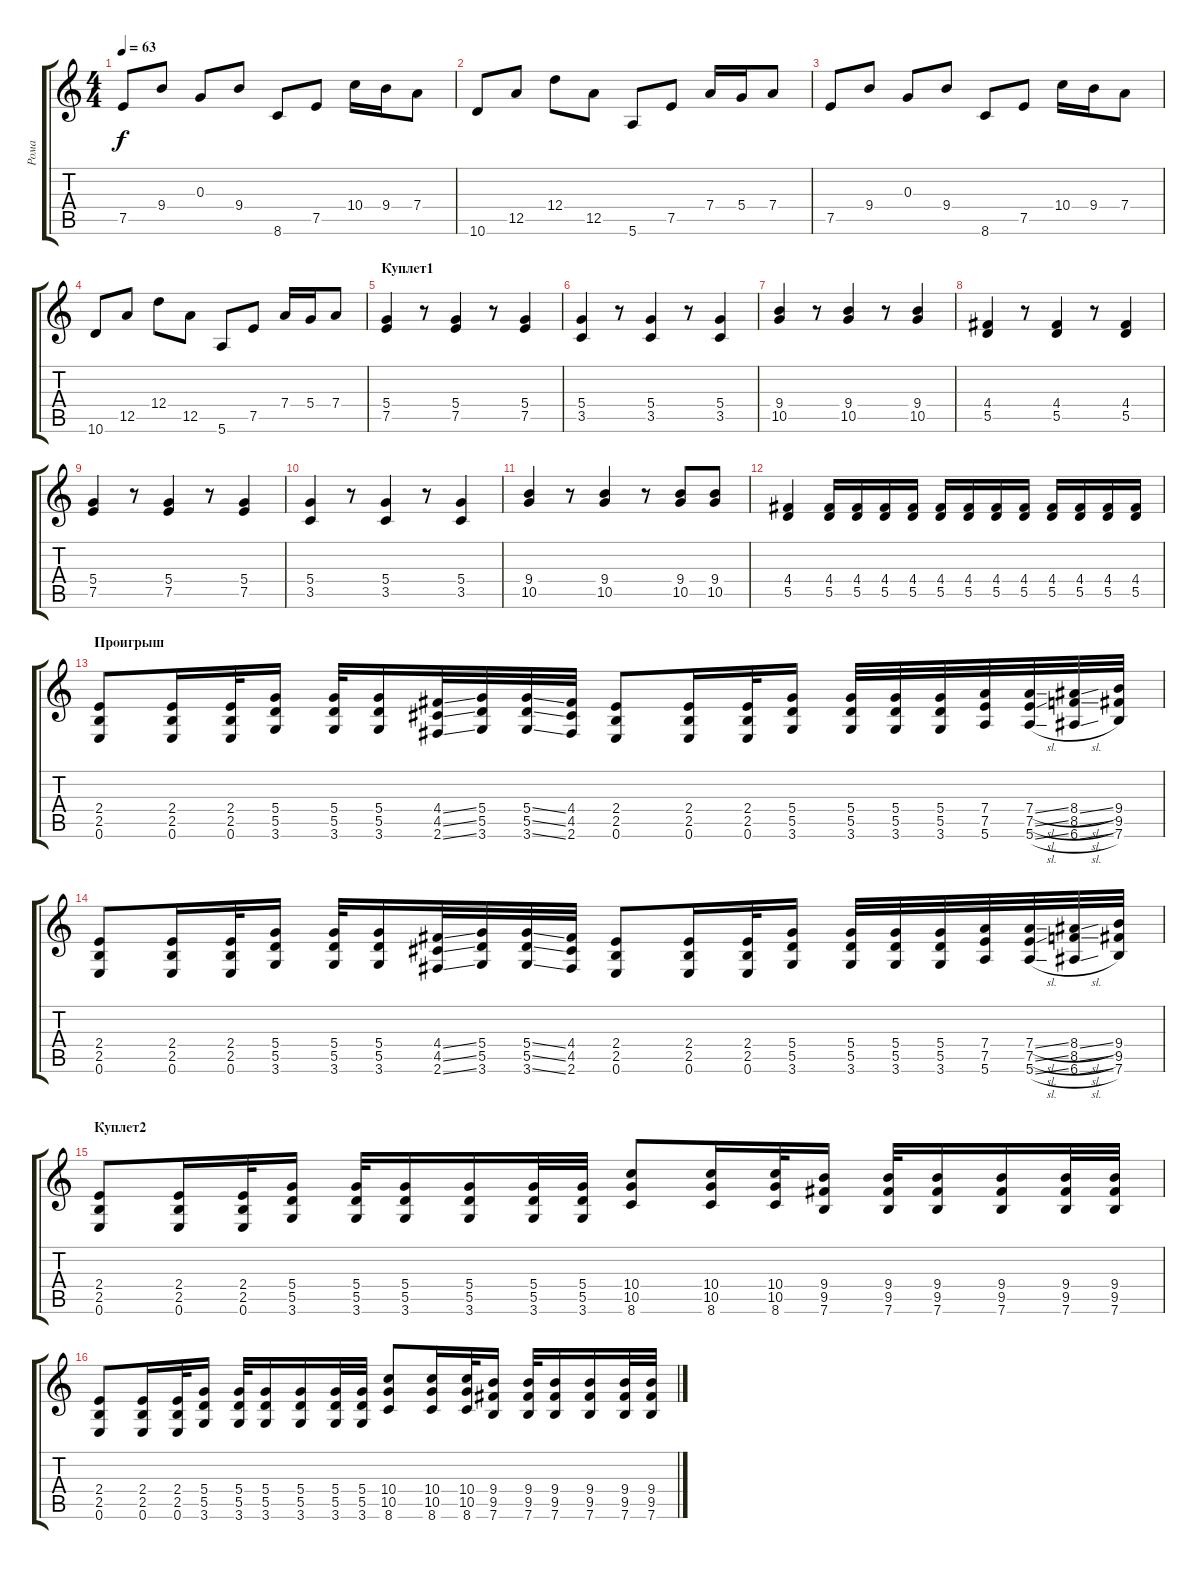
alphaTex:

\track ("Рома" "Рома") {instrument distortionguitar}
\staff {score tabs}
\tuning (E4 B3 G3 D3 A2 E2) {hide}
\ts (4 4)
\tempo 63
\clef g2
\ks c
7.5.8{dy f instrument synthstrings2} 9.4.8 0.3.8 9.4.8 8.6.8 7.5.8 10.4.16 9.4.16 7.4.8 |
10.6.8{instrument stringensemble1} 12.5.8 12.4.8 12.5.8 5.6.8 7.5.8 7.4.16 5.4.16 7.4.8 |
7.5.8{instrument stringensemble1} 9.4.8 0.3.8 9.4.8 8.6.8 7.5.8 10.4.16 9.4.16 7.4.8 |
10.6.8{instrument stringensemble1} 12.5.8 12.4.8 12.5.8 5.6.8 7.5.8 7.4.16 5.4.16 7.4.8 |
\section ("" "Куплет1")
(5.4 7.5).4{balance 14 instrument distortionguitar} r.8 (5.4 7.5).4 r.8 (5.4 7.5).4 |
(5.4 3.5).4 r.8 (5.4 3.5).4 r.8 (5.4 3.5).4 |
(9.4 10.5).4 r.8 (9.4 10.5).4 r.8 (9.4 10.5).4 |
(4.4 5.5).4 r.8 (4.4 5.5).4 r.8 (4.4 5.5).4 |
(5.4 7.5).4 r.8 (5.4 7.5).4 r.8 (5.4 7.5).4 |
(5.4 3.5).4 r.8 (5.4 3.5).4 r.8 (5.4 3.5).4 |
(9.4 10.5).4 r.8 (9.4 10.5).4 r.8 (9.4 10.5).8 (9.4 10.5).8 |
(4.4 5.5).4 (4.4 5.5).16 (4.4 5.5).16 (4.4 5.5).16 (4.4 5.5).16 (4.4 5.5).16 (4.4 5.5).16 (4.4 5.5).16 (4.4 5.5).16 (4.4 5.5).16 (4.4 5.5).16 (4.4 5.5).16 (4.4 5.5).16 |
\section ("" "Проигрыш")
(2.4 2.5 0.6).8 (2.4 2.5 0.6).16 (2.4 2.5 0.6).32 (5.4 5.5 3.6).16 (5.4 5.5 3.6).32 (5.4 5.5 3.6).16 (4.4{ss} 4.5{ss} 2.6{ss}).32 (5.4 5.5 3.6).32 (5.4{ss} 5.5{ss} 3.6{ss}).32 (4.4 4.5 2.6).32 (2.4 2.5 0.6).8 (2.4 2.5 0.6).16 (2.4 2.5 0.6).32 (5.4 5.5 3.6).16 (5.4 5.5 3.6).32 (5.4 5.5 3.6).32 (5.4 5.5 3.6).32 (7.4 7.5 5.6).32 (7.4{sl} 7.5{sl} 5.6{sl}).32 (8.4{sl} 8.5{sl} 6.6{sl}).32 (9.4 9.5 7.6).32 |
(2.4 2.5 0.6).8 (2.4 2.5 0.6).16 (2.4 2.5 0.6).32 (5.4 5.5 3.6).16 (5.4 5.5 3.6).32 (5.4 5.5 3.6).16 (4.4{ss} 4.5{ss} 2.6{ss}).32 (5.4 5.5 3.6).32 (5.4{ss} 5.5{ss} 3.6{ss}).32 (4.4 4.5 2.6).32 (2.4 2.5 0.6).8 (2.4 2.5 0.6).16 (2.4 2.5 0.6).32 (5.4 5.5 3.6).16 (5.4 5.5 3.6).32 (5.4 5.5 3.6).32 (5.4 5.5 3.6).32 (7.4 7.5 5.6).32 (7.4{sl} 7.5{sl} 5.6{sl}).32 (8.4{sl} 8.5{sl} 6.6{sl}).32 (9.4 9.5 7.6).32 |
\section ("" "Куплет2")
(2.4 2.5 0.6).8 (2.4 2.5 0.6).16 (2.4 2.5 0.6).32 (5.4 5.5 3.6).16 (5.4 5.5 3.6).32 (5.4 5.5 3.6).16 (5.4 5.5 3.6).16 (5.4 5.5 3.6).32 (5.4 5.5 3.6).32 (10.4 10.5 8.6).8 (10.4 10.5 8.6).16 (10.4 10.5 8.6).32 (9.4 9.5 7.6).16 (9.4 9.5 7.6).32 (9.4 9.5 7.6).16 (9.4 9.5 7.6).16 (9.4 9.5 7.6).32 (9.4 9.5 7.6).32 |
(2.4 2.5 0.6).8 (2.4 2.5 0.6).16 (2.4 2.5 0.6).32 (5.4 5.5 3.6).16 (5.4 5.5 3.6).32 (5.4 5.5 3.6).16 (5.4 5.5 3.6).16 (5.4 5.5 3.6).32 (5.4 5.5 3.6).32 (10.4 10.5 8.6).8 (10.4 10.5 8.6).16 (10.4 10.5 8.6).32 (9.4 9.5 7.6).16 (9.4 9.5 7.6).32 (9.4 9.5 7.6).16 (9.4 9.5 7.6).16 (9.4 9.5 7.6).32 (9.4 9.5 7.6).32
